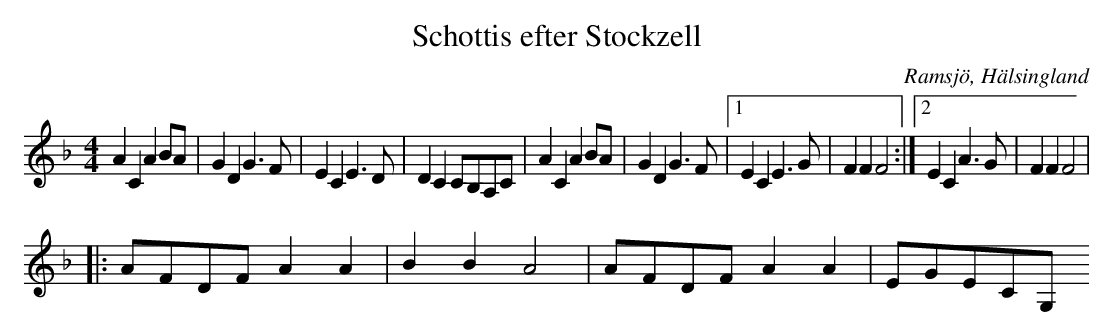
X:1
T: Schottis efter Stockzell
O: Ramsjö, Hälsingland
M: 4/4
L: 1/8
K: F
A2 C2 A2 BA|G2 D2 G2>F2|E2 C2 E2>D2|D2 C2 CB,A,C|A2 C2 A2 BA|G2 D2 G2>F2|1 E2 C2 E2>G2|F2 F2 F4:|2 E2 C2 A2>G2|F2 F2 F4|
|:AFDF A2 A2| B2 B2 A4|AFDF A2 A2|EGECG,
